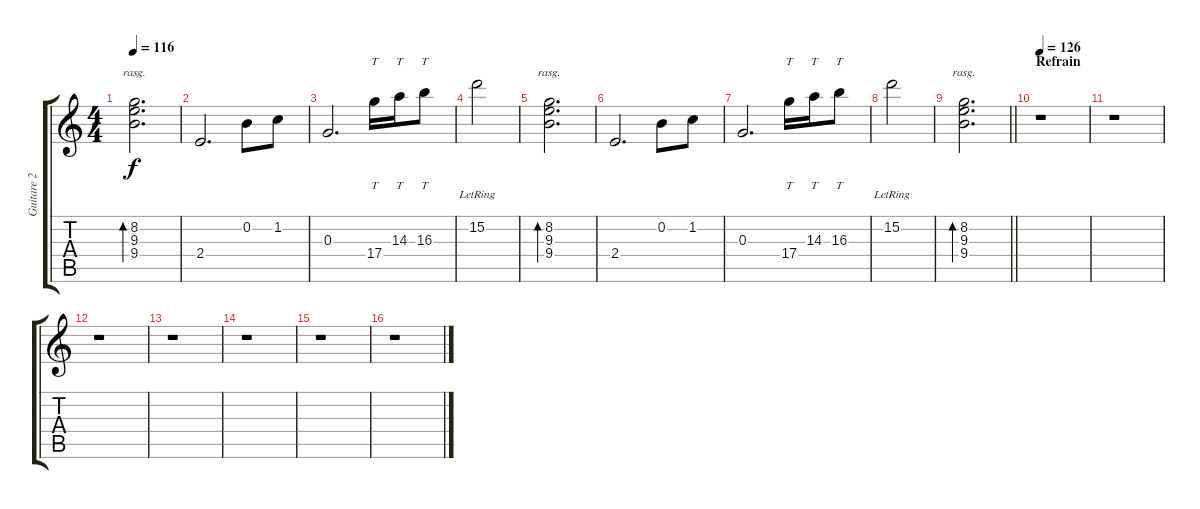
\track ("Guitare 2 " "Guitare 2 ") {instrument distortionguitar}
\staff {score tabs}
\tuning (E4 B3 G3 D3 A2 E2) {hide}
\ts (4 4)
\tempo 116
\clef g2
\ks c
(8.2 9.3 9.4).2{d bd 240 rasg ii dy f} |
2.4.2{d instrument acousticguitarsteel} 0.2.8 1.2.8 |
0.3.2{d} 17.4.16{tt} 14.3.16{tt} 16.3.8{tt} |
15.2{lr}.2 |
(8.2 9.3 9.4).2{d bd 240 rasg ii} |
2.4.2{d instrument acousticguitarsteel} 0.2.8 1.2.8 |
0.3.2{d} 17.4.16{tt} 14.3.16{tt} 16.3.8{tt} |
15.2{lr}.2 |
\barLineRight lightlight
(8.2 9.3 9.4).2{d bd 240 rasg ii} |
\section ("" "Refrain")
\tempo 126
r.1 |
r.1 |
r.1 |
r.1 |
r.1 |
r.1 |
r.1
